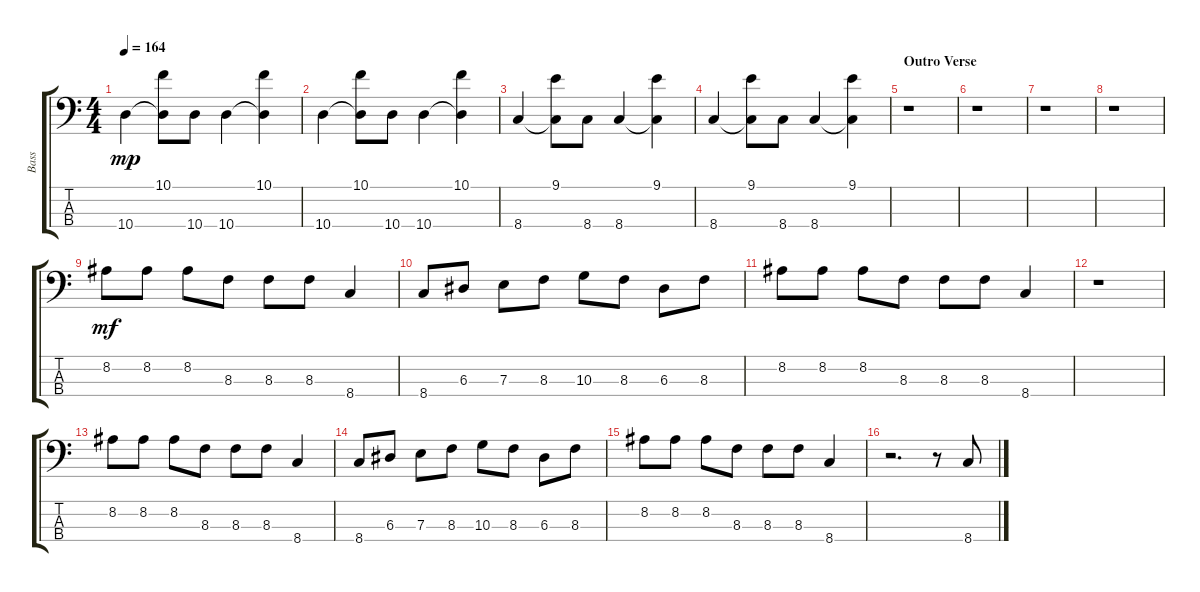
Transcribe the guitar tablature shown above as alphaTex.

\track ("Bass" "Bass") {instrument electricbassfinger}
\staff {score tabs}
\tuning (G2 D2 A1 E1) {hide}
\ts (4 4)
\tempo 164
\clef f4
\ks c
10.4.4{dy mp} (10.1 10.4{t}).8 10.4.8 10.4.4 (10.1 10.4{t}).4 |
10.4.4 (10.1 10.4{t}).8 10.4.8 10.4.4 (10.1 10.4{t}).4 |
8.4.4 (9.1 8.4{t}).8 8.4.8 8.4.4 (9.1 8.4{t}).4 |
8.4.4 (9.1 8.4{t}).8 8.4.8 8.4.4 (9.1 8.4{t}).4 |
\section ("" "Outro Verse")
r.1 |
r.1 |
r.1 |
r.1 |
8.2.8{dy mf} 8.2.8 8.2.8 8.3.8 8.3.8 8.3.8 8.4.4 |
8.4.8 6.3.8 7.3.8 8.3.8 10.3.8 8.3.8 6.3.8 8.3.8 |
8.2.8 8.2.8 8.2.8 8.3.8 8.3.8 8.3.8 8.4.4 |
r.1 |
8.2.8 8.2.8 8.2.8 8.3.8 8.3.8 8.3.8 8.4.4 |
8.4.8 6.3.8 7.3.8 8.3.8 10.3.8 8.3.8 6.3.8 8.3.8 |
8.2.8 8.2.8 8.2.8 8.3.8 8.3.8 8.3.8 8.4.4 |
r.2{d} r.8 8.4.8
